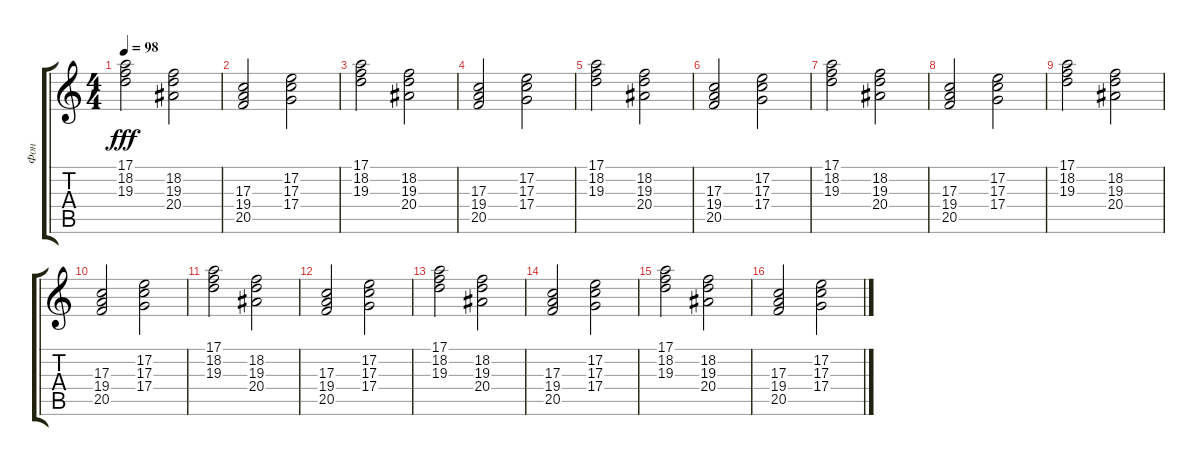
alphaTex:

\track ("Фон" "Фон") {instrument stringensemble1}
\staff {score tabs}
\tuning (E4 B3 G3 D3 A2 E2) {hide}
\ts (4 4)
\tempo 98
\clef g2
\ks c
(17.1 18.2 19.3).2{dy fff} (18.2 19.3 20.4).2 |
(17.3 19.4 20.5).2 (17.2 17.3 17.4).2 |
(17.1 18.2 19.3).2 (18.2 19.3 20.4).2 |
(17.3 19.4 20.5).2 (17.2 17.3 17.4).2 |
(17.1 18.2 19.3).2 (18.2 19.3 20.4).2 |
(17.3 19.4 20.5).2 (17.2 17.3 17.4).2 |
(17.1 18.2 19.3).2 (18.2 19.3 20.4).2 |
(17.3 19.4 20.5).2 (17.2 17.3 17.4).2 |
(17.1 18.2 19.3).2 (18.2 19.3 20.4).2 |
(17.3 19.4 20.5).2 (17.2 17.3 17.4).2 |
(17.1 18.2 19.3).2 (18.2 19.3 20.4).2 |
(17.3 19.4 20.5).2 (17.2 17.3 17.4).2 |
(17.1 18.2 19.3).2 (18.2 19.3 20.4).2 |
(17.3 19.4 20.5).2 (17.2 17.3 17.4).2 |
(17.1 18.2 19.3).2 (18.2 19.3 20.4).2 |
(17.3 19.4 20.5).2 (17.2 17.3 17.4).2
